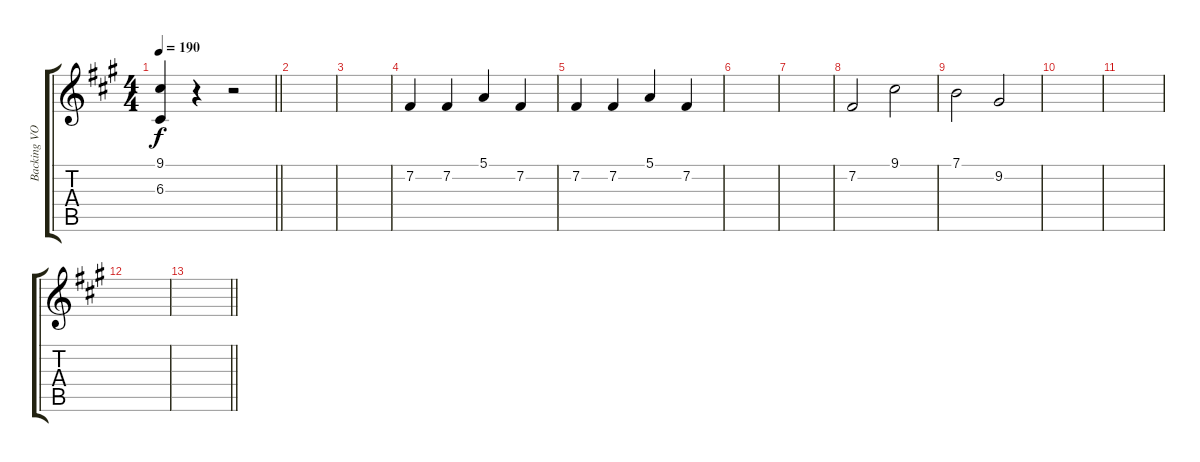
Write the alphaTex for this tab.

\track ("Backing VOX" "Backing VO") {instrument brasssection}
\staff {score tabs}
\tuning (E4 B3 G3 D3 A2 E2) {hide}
\ts (4 4)
\tempo 190
\clef g2
\barLineRight lightlight
\ks a
(9.1 6.3).4{dy f} r.4 r.2 |
|
|
7.2.4 7.2.4 5.1.4 7.2.4 |
7.2.4 7.2.4 5.1.4 7.2.4 |
|
|
7.2.2 9.1.2 |
7.1.2 9.2.2 |
|
|
|
\barLineRight lightlight
